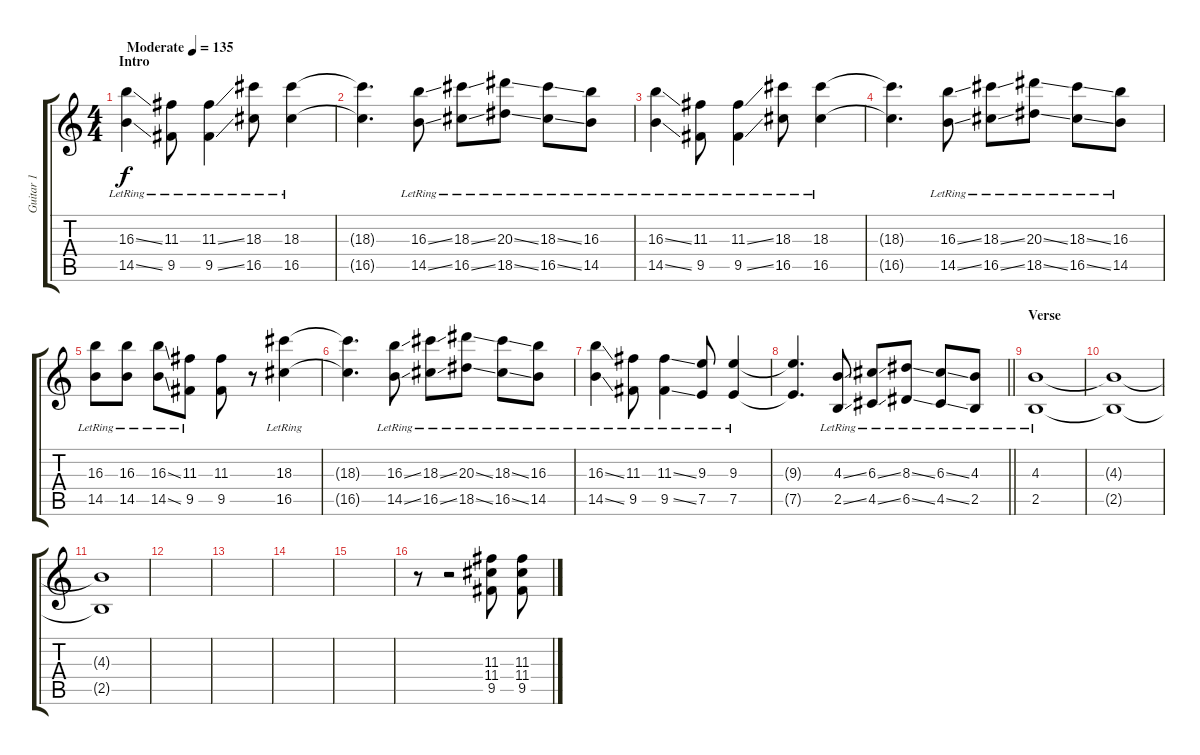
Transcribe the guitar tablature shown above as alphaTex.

\track ("Guitar 1" "Guitar 1") {instrument overdrivenguitar}
\staff {score tabs}
\tuning (E4 B3 G3 D3 A2 E2) {hide}
\ts (4 4)
\section ("" "Intro")
\tempo (135 "Moderate")
\clef g2
\ks c
(16.3{ss lr} 14.5{ss lr}).4{dy f volume 10 instrument distortionguitar} (11.3{lr} 9.5{lr}).8 (11.3{ss lr} 9.5{ss lr}).4 (18.3{lr} 16.5{lr}).8 (18.3{lr} 16.5{lr}).4 |
(18.3{t} 16.5{t}).4{d} (16.3{ss lr} 14.5{ss lr}).8 (18.3{ss lr} 16.5{ss lr}).8 (20.3{ss lr} 18.5{ss lr}).8 (18.3{ss lr} 16.5{ss lr}).8 (16.3{lr} 14.5{lr}).8 |
(16.3{ss lr} 14.5{ss lr}).4 (11.3{lr} 9.5{lr}).8 (11.3{ss lr} 9.5{ss lr}).4 (18.3{lr} 16.5{lr}).8 (18.3{lr} 16.5{lr}).4 |
(18.3{t} 16.5{t}).4{d} (16.3{ss lr} 14.5{ss lr}).8 (18.3{ss lr} 16.5{ss lr}).8 (20.3{ss lr} 18.5{ss lr}).8 (18.3{ss lr} 16.5{ss lr}).8 (16.3{lr} 14.5{lr}).8 |
(16.3{lr} 14.5{lr}).8 (16.3{lr} 14.5{lr}).8 (16.3{ss lr} 14.5{ss lr}).8 (11.3{lr} 9.5{lr}).8 (11.3 9.5).8 r.8 (18.3{lr} 16.5{lr}).4 |
(18.3{t} 16.5{t}).4{d} (16.3{ss lr} 14.5{ss lr}).8 (18.3{ss lr} 16.5{ss lr}).8 (20.3{ss lr} 18.5{ss lr}).8 (18.3{ss lr} 16.5{ss lr}).8 (16.3{lr} 14.5{lr}).8 |
(16.3{ss lr} 14.5{ss lr}).4 (11.3{lr} 9.5{lr}).8 (11.3{ss lr} 9.5{ss lr}).4 (9.3{lr} 7.5{lr}).8 (9.3{lr} 7.5{lr}).4 |
\barLineRight lightlight
(9.3{t} 7.5{t}).4{d} (4.3{ss lr} 2.5{ss lr}).8 (6.3{ss lr} 4.5{ss lr}).8 (8.3{ss lr} 6.5{ss lr}).8 (6.3{ss lr} 4.5{ss lr}).8 (4.3{lr} 2.5{lr}).8 |
\section ("" "Verse")
(4.3{lr} 2.5{lr}).1 |
(4.3{t} 2.5{t}).1 |
(4.3{t} 2.5{t}).1 |
|
|
|
|
r.8 r.2 (11.3 11.4 9.5).8 (11.3 11.4 9.5).8
